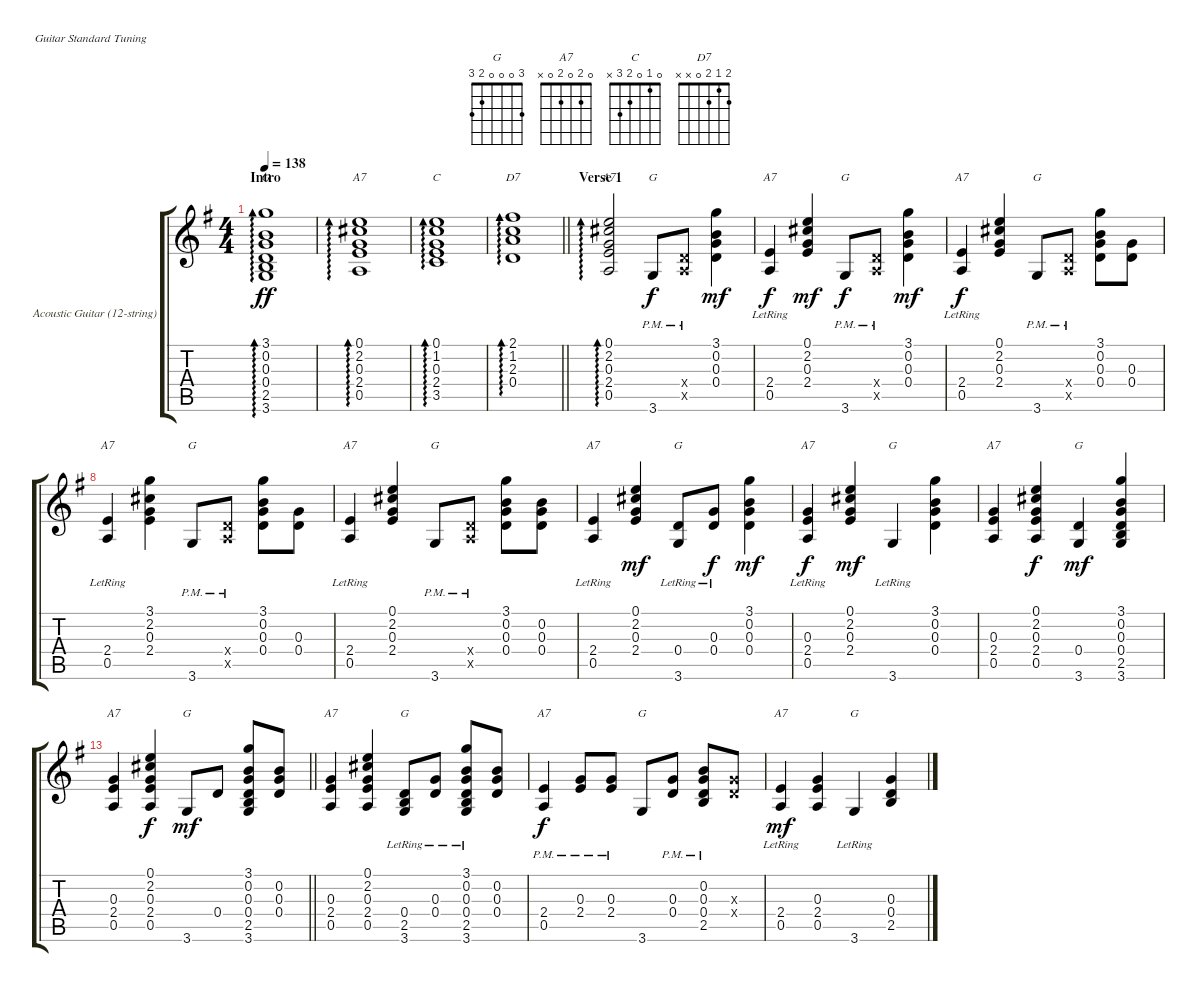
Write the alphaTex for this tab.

\defaultSystemsLayout 4
\bracketExtendMode groupsimilarinstruments
\useSystemSignSeparator
\multiBarRest
\multiTrackTrackNamePolicy allsystems
\firstSystemTrackNameMode fullname
\firstSystemTrackNameOrientation horizontal
\otherSystemsTrackNameOrientation horizontal
\defaultBarNumberDisplay FirstOfSystem
\track ("Acoustic Guitar (12-string)" "Ac. Gtr") {multiBarRest instrument acousticguitarsteel}
\staff {score tabs}
\tuning (E4 B3 G3 D3 A2 E2)
\chord ("G" 3 0 0 0 2 3)
\chord ("A7" 0 2 0 2 0 x)
\chord ("C" 0 1 0 2 3 x)
\chord ("D7" 2 1 2 0 x x)
\ts (4 4)
\section ("" "Intro")
\tempo 138
\clef g2
\ks g
(3.1 0.2 0.3 0.4 2.5 3.6).1{ad 0 ch "G" dy ff instrument acousticguitarsteel} |
(0.1 2.2 0.3 2.4 0.5).1{ad 0 ch "A7"} |
(0.1 1.2 0.3 2.4 3.5).1{ad 0 ch "C"} |
\barLineRight lightlight
(0.4 2.3 1.2 2.1).1{ad 0 ch "D7"} |
\section ("" "Verse 1")
(0.5 2.4 0.3 2.2 0.1).2{ad 0 ch "A7"} 3.6{pm}.8{ch "G" dy f} (0.4{pm x} 0.5{x}).8 (3.1 0.2 0.3 0.4).4{dy mf} |
(0.5{lr} 2.4{lr}).4{ch "A7" dy f} (2.4 0.3 2.2 0.1).4{dy mf} 3.6{pm}.8{ch "G" dy f} (0.4{pm x} 0.5{x}).8 (3.1 0.2 0.3 0.4).4{dy mf} |
(0.5{lr} 2.4{lr}).4{ch "A7" dy f} (2.4 0.3 2.2 0.1).4 3.6{pm}.8{ch "G"} (0.4{pm x} 0.5{x}).8 (3.1 0.2 0.3 0.4).8 (0.3 0.4).8 |
(0.5{lr} 2.4{lr}).4{ch "A7"} (2.4 0.3 2.2 3.1).4 3.6{pm}.8{ch "G"} (0.4{pm x} 0.5{x}).8 (3.1 0.2 0.3 0.4).8 (0.3 0.4).8 |
(0.5{lr} 2.4{lr}).4{ch "A7"} (2.4 0.3 2.2 0.1).4 3.6{pm}.8{ch "G"} (0.4{pm x} 0.5{x}).8 (3.1 0.2 0.3 0.4).8 (0.3 0.4 0.2).8 |
(0.5{lr} 2.4{lr}).4{ch "A7"} (2.4 0.3 2.2 0.1).4{dy mf} (3.6{lr} 0.4{lr}).8{ch "G"} (0.4{lr} 0.3{lr}).8{dy f} (3.1 0.2 0.3 0.4).4{dy mf} |
(0.5{lr} 2.4{lr} 0.3{lr}).4{ch "A7" dy f} (2.4 0.3 2.2 0.1).4{dy mf} 3.6{lr}.4{ch "G"} (0.4 0.3 0.2 3.1).4 |
(0.5 2.4 0.3).4{ch "A7"} (2.4 0.3 2.2 0.1 0.5).4{dy f} (3.6 0.4).4{ch "G" dy mf} (0.4 0.3 0.2 3.1 3.6 2.5).4 |
\barLineRight lightlight
(0.5 2.4 0.3).4{ch "A7"} (2.4 0.3 2.2 0.1 0.5).4{dy f} 3.6.8{ch "G" dy mf} 0.4.8 (0.4 0.3 0.2 3.1 3.6 2.5).8 (0.2 0.3 0.4).8 |
(0.5 2.4 0.3).4{ch "A7"} (2.4 0.3 2.2 0.1 0.5).4 (3.6{lr} 2.5{lr} 0.4{lr}).8{ch "G"} (0.4{lr} 0.3{lr}).8 (0.4{lr} 0.3{lr} 0.2{lr} 3.1{lr} 3.6{lr} 2.5{lr}).8 (0.2 0.3 0.4).8 |
(0.5 2.4{pm}).4{ch "A7" dy f} (2.4{pm} 0.3{pm}).8 (2.4{pm} 0.3{pm}).8 3.6.8{ch "G"} (0.4{pm} 0.3{pm}).8 (0.2{pm} 0.3{pm} 0.4{pm} 2.5{pm}).8 (0.4{x} 0.3{x}).8 |
(0.5{lr} 2.4{lr}).4{ch "A7" dy mf} (2.4 0.3 0.5).4 3.6{lr}.4{ch "G"} (0.4 0.3 2.5).4
